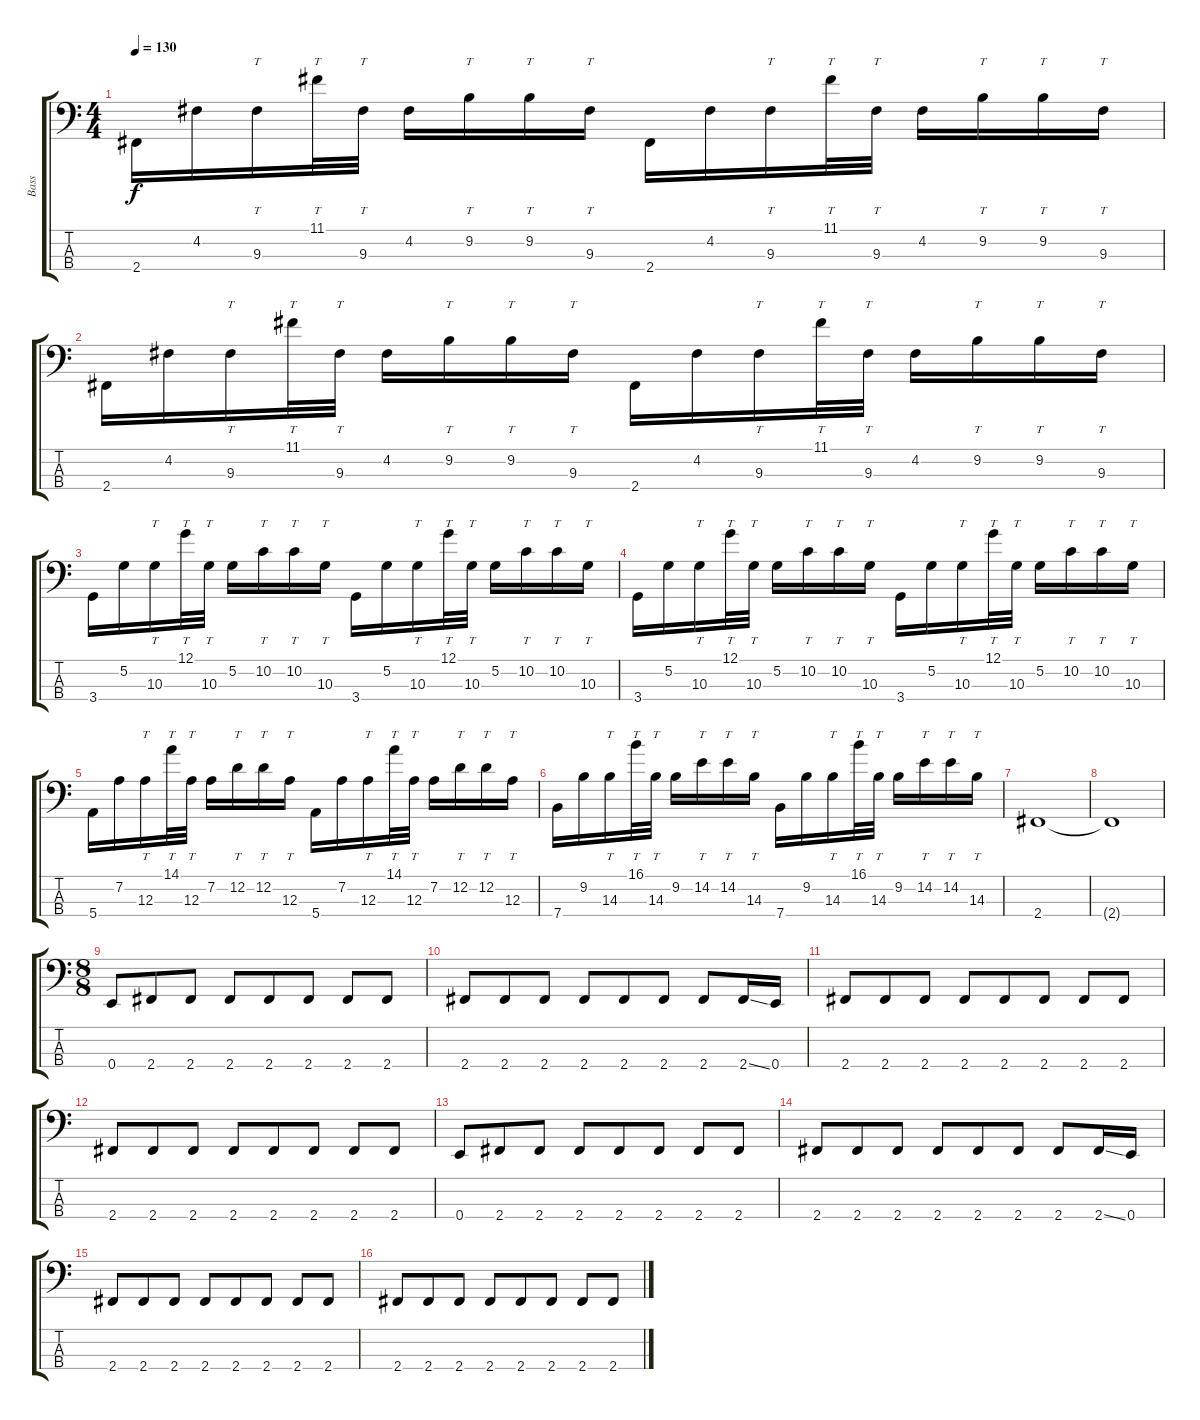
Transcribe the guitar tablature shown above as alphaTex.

\track ("Bass" "Bass") {instrument electricbassfinger}
\staff {score tabs}
\tuning (G2 D2 A1 E1) {hide}
\ts (4 4)
\tempo 130
\clef f4
\ks c
2.4.16{dy f} 4.2.16 9.3.16{tt} 11.1.32{tt} 9.3.32{tt} 4.2.16 9.2.16{tt} 9.2.16{tt} 9.3.16{tt} 2.4.16 4.2.16 9.3.16{tt} 11.1.32{tt} 9.3.32{tt} 4.2.16 9.2.16{tt} 9.2.16{tt} 9.3.16{tt} |
2.4.16 4.2.16 9.3.16{tt} 11.1.32{tt} 9.3.32{tt} 4.2.16 9.2.16{tt} 9.2.16{tt} 9.3.16{tt} 2.4.16 4.2.16 9.3.16{tt} 11.1.32{tt} 9.3.32{tt} 4.2.16 9.2.16{tt} 9.2.16{tt} 9.3.16{tt} |
3.4.16 5.2.16 10.3.16{tt} 12.1.32{tt} 10.3.32{tt} 5.2.16 10.2.16{tt} 10.2.16{tt} 10.3.16{tt} 3.4.16 5.2.16 10.3.16{tt} 12.1.32{tt} 10.3.32{tt} 5.2.16 10.2.16{tt} 10.2.16{tt} 10.3.16{tt} |
3.4.16 5.2.16 10.3.16{tt} 12.1.32{tt} 10.3.32{tt} 5.2.16 10.2.16{tt} 10.2.16{tt} 10.3.16{tt} 3.4.16 5.2.16 10.3.16{tt} 12.1.32{tt} 10.3.32{tt} 5.2.16 10.2.16{tt} 10.2.16{tt} 10.3.16{tt} |
5.4.16 7.2.16 12.3.16{tt} 14.1.32{tt} 12.3.32{tt} 7.2.16 12.2.16{tt} 12.2.16{tt} 12.3.16{tt} 5.4.16 7.2.16 12.3.16{tt} 14.1.32{tt} 12.3.32{tt} 7.2.16 12.2.16{tt} 12.2.16{tt} 12.3.16{tt} |
7.4.16 9.2.16 14.3.16{tt} 16.1.32{tt} 14.3.32{tt} 9.2.16 14.2.16{tt} 14.2.16{tt} 14.3.16{tt} 7.4.16 9.2.16 14.3.16{tt} 16.1.32{tt} 14.3.32{tt} 9.2.16 14.2.16{tt} 14.2.16{tt} 14.3.16{tt} |
2.4.1 |
2.4{t}.1 |
\ts (8 8)
0.4.8 2.4.8 2.4.8 2.4.8 2.4.8 2.4.8 2.4.8 2.4.8 |
2.4.8 2.4.8 2.4.8 2.4.8 2.4.8 2.4.8 2.4.8 2.4{ss}.16 0.4.16 |
2.4.8 2.4.8 2.4.8 2.4.8 2.4.8 2.4.8 2.4.8 2.4.8 |
2.4.8 2.4.8 2.4.8 2.4.8 2.4.8 2.4.8 2.4.8 2.4.8 |
0.4.8 2.4.8 2.4.8 2.4.8 2.4.8 2.4.8 2.4.8 2.4.8 |
2.4.8 2.4.8 2.4.8 2.4.8 2.4.8 2.4.8 2.4.8 2.4{ss}.16 0.4.16 |
2.4.8 2.4.8 2.4.8 2.4.8 2.4.8 2.4.8 2.4.8 2.4.8 |
2.4.8 2.4.8 2.4.8 2.4.8 2.4.8 2.4.8 2.4.8 2.4.8
